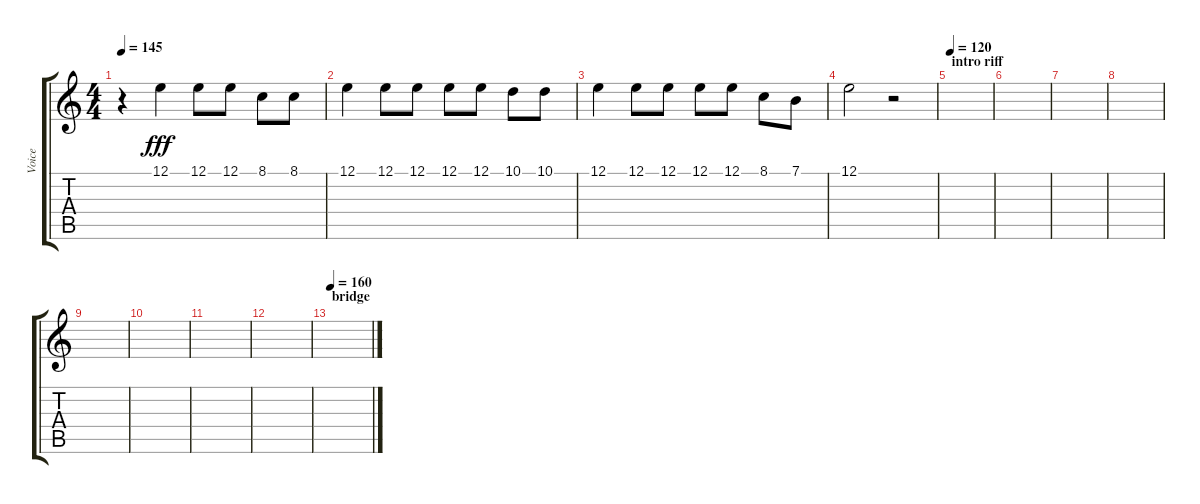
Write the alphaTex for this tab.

\track ("Voice" "Voice") {instrument choiraahs}
\staff {score tabs}
\tuning (E4 B3 G3 D3 A2 E2) {hide}
\ts (4 4)
\tempo 145
\clef g2
\ks c
r.4{dy fff} 12.1.4 12.1.8 12.1.8 8.1.8 8.1.8 |
12.1.4 12.1.8 12.1.8 12.1.8 12.1.8 10.1.8 10.1.8 |
12.1.4 12.1.8 12.1.8 12.1.8 12.1.8 8.1.8 7.1.8 |
12.1.2 r.2 |
\section ("" "intro riff")
\tempo 120
|
|
|
|
|
|
|
|
\section ("" "bridge")
\tempo 160
